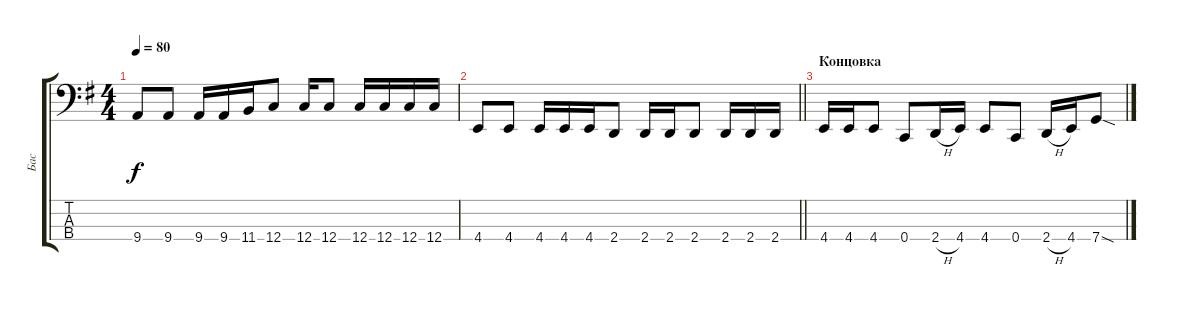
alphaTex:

\track ("Бас" "Бас") {instrument electricbassfinger}
\staff {score tabs}
\tuning (F2 C2 G1 C1) {hide}
\ts (4 4)
\tempo 80
\clef f4
\ks eminor
9.4.8{dy f} 9.4.8 9.4.16 9.4.16 11.4.16 12.4.8 12.4.16 12.4.8 12.4.16 12.4.16 12.4.16 12.4.16 |
\barLineRight lightlight
4.4.8 4.4.8 4.4.16 4.4.16 4.4.16 2.4.8 2.4.16 2.4.16 2.4.8 2.4.16 2.4.16 2.4.16 |
\section ("" "Концовка")
4.4.16 4.4.16 4.4.8 0.4.8 2.4{h}.16 4.4.16 4.4.8 0.4.8 2.4{h}.16 4.4.16 7.4{sod}.8
